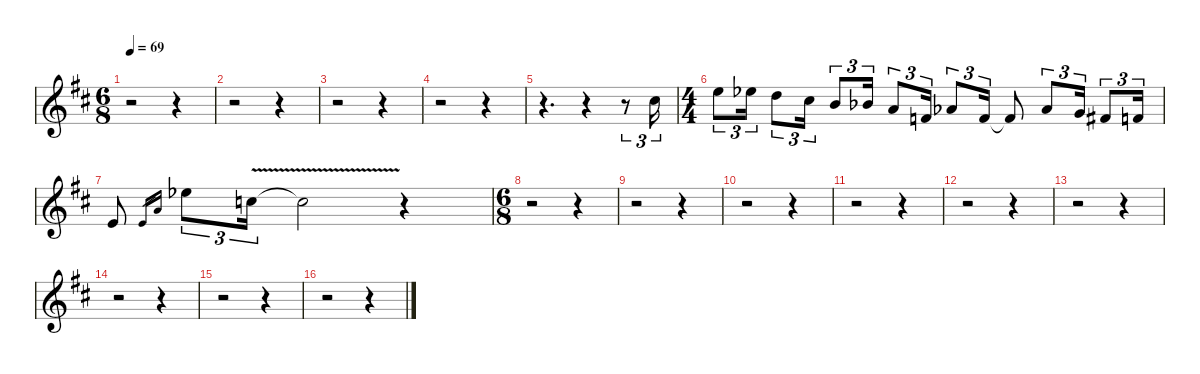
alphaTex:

\defaultSystemsLayout 4
\hideDynamics
\bracketExtendMode nobrackets
\singleTrackTrackNamePolicy hidden
\multiTrackTrackNamePolicy hidden
\firstSystemTrackNameMode fullname
\firstSystemTrackNameOrientation horizontal
\otherSystemsTrackNameOrientation horizontal
\track ("Horns" "tpt.") {instrument brasssection}
\staff {score}
\tuning (E4 B3 G3 D3 A2 E2)
\displaytranspose 3
\ts (6 8)
\tempo 69
\clef g2
\ks d
r.2{dy fff instrument brasssection beam Down} r.4{beam Down} |
r.2{beam Down} r.4{beam Down} |
r.2{beam Down} r.4{beam Down} |
r.2{beam Down} r.4{beam Down} |
r.4{d beam Down} r.4{beam Down} r.8{tu (3 2) beam Down} 6.1{acc #}.16{tu (3 2) beam Down} |
\ts (4 4)
9.1{acc forcenatural}.8{tu (3 2) beam Down} 8.1{acc b}.16{tu (3 2) beam Down} 7.1{acc forcenatural}.8{tu (3 2) beam Down} 6.1{acc #}.16{tu (3 2) beam Down} 9.2{acc forcenatural}.8{tu (3 2) beam Up} 8.2{acc b}.16{tu (3 2) beam Up} 7.2{acc forcenatural}.8{tu (3 2) beam Up} 7.3{acc forcenatural}.16{tu (3 2) beam Up} 6.2{acc b}.8{tu (3 2) beam Up} 7.3{acc forcenatural}.16{tu (3 2) beam Up} 7.3{t acc forcenatural}.8{dy f beam Up} 6.2{acc b}.8{tu (3 2) dy fff beam Up} 9.3{acc forcenatural}.16{tu (3 2) beam Up} 8.3{acc #}.8{tu (3 2) beam Up} 7.3{acc forcenatural}.16{tu (3 2) beam Up} |
6.3{acc forcenatural}.8{beam Up} 6.3{acc forcenatural}.16{gr dy mf beam Up} 7.2{acc forcenatural}.16{gr beam Up} 8.1{acc b}.8{tu (3 2) dy fff beam Down} 10.2{v acc forcenatural}.16{tu (3 2) beam Down} 10.2{v t acc forcenatural}.2{dy f beam Down} r.4{beam Down} |
\ts (6 8)
r.2{beam Down} r.4{beam Down} |
r.2{beam Down} r.4{beam Down} |
r.2{beam Down} r.4{beam Down} |
r.2{beam Down} r.4{beam Down} |
r.2{beam Down} r.4{beam Down} |
r.2{beam Down} r.4{beam Down} |
r.2{beam Down} r.4{beam Down} |
r.2{beam Down} r.4{beam Down} |
r.2{beam Down} r.4{beam Down}
